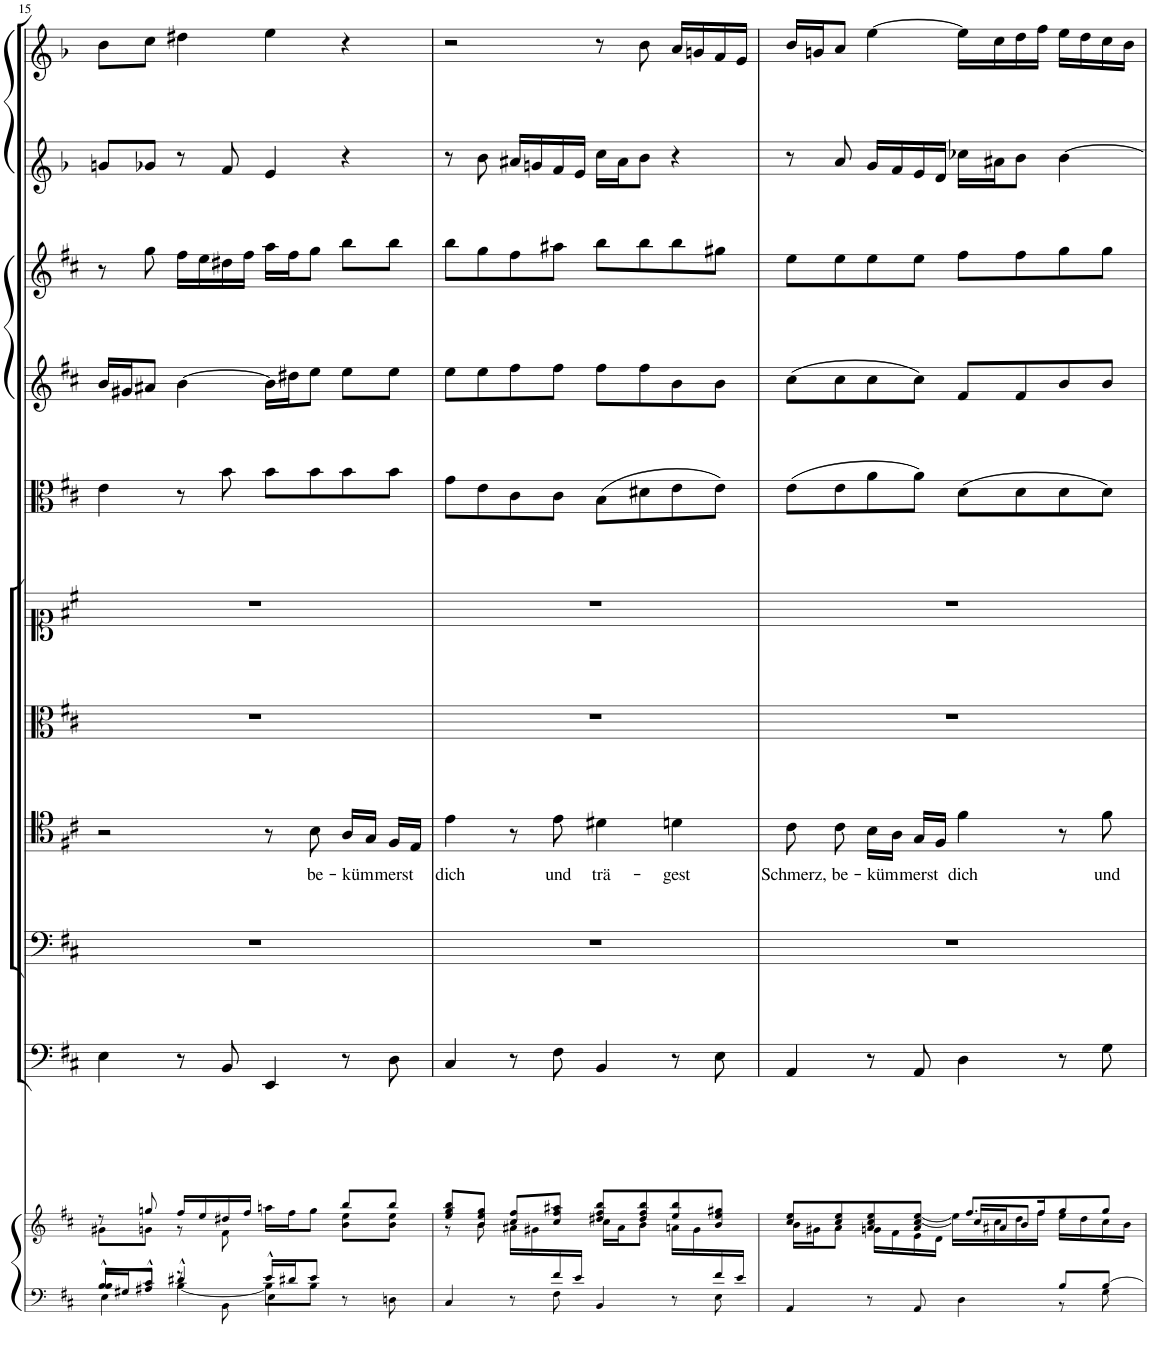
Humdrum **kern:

**kern	**kern	**kern	**kern	**kern	**text	**kern	**kern	**kern	**kern	**kern	**kern	**kern
*part11	*part11	*part10	*part9	*part8	*part8	*part7	*part6	*part5	*part4	*part3	*part2	*part1
*staff12	*staff11	*staff10	*staff9	*staff8	*staff8	*staff7	*staff6	*staff5	*staff4	*staff3	*staff2	*staff1
*I"Piano reduction	*	*I"Continuo	*I"Basso	*I"Tenore	*	*I"Alto	*I"Soprano	*I"Viola	*I"Violino II	*I"Violino I	*I"Oboe d'amore II	*I"Oboe d'amore I
*I'Pno	*	*	*	*	*	*	*	*I'Vla	*I'Vln	*I'Vln	*I'Ob	*I'Ob
!!LO:PB:g=z
*clefF4	*clefG2	*clefF4	*clefF4	*clefC4	*	*clefC3	*clefC1	*clefC3	*clefG2	*clefG2	*clefG1	*clefG1
*	*	*	*	*	*	*	*	*	*	*	*Trd2c3	*Trd2c3
*k[f#c#]	*k[f#c#]	*k[f#c#]	*k[f#c#]	*k[f#c#]	*	*k[f#c#]	*k[f#c#]	*k[f#c#]	*k[f#c#]	*k[f#c#]	*k[b-]	*k[b-]
*M4/4	*M4/4	*M4/4	*M4/4	*M4/4	*	*M4/4	*M4/4	*M4/4	*M4/4	*M4/4	*M4/4	*M4/4
*met(c)	*met(c)	*met(c)	*met(c)	*met(c)	*	*met(c)	*met(c)	*met(c)	*met(c)	*met(c)	*met(c)	*met(c)
=15	=15	=15	=15	=15	=15	=15	=15	=15	=15	=15	=15	=15
*^	*^	*	*	*	*	*	*	*	*	*	*	*
*	*^	*	*	*	*	*	*	*	*	*	*	*	*	*
8B^^/L	4E\	16B/LL	8r	8g#X\L	4E\	1r	2r	.	1r	1r	4e\	16b/LL	8r	8bn/L	8dd\L
.	.	16G#X/J	.	.	.	.	.	.	.	.	.	16g#X/J	.	.	.
8c#^^/J	.	8A#X/J	8ggn/	8gn\J	.	.	.	.	.	.	.	8a#X/J	8gg\	8b-X/J	8ee\J
4d#X^^/	8r	[4B\	16ff#/LL	8r	8r	.	.	.	.	.	8r	[4b\	16ff#\LL	8r	4ff#X\
.	.	.	16ee/	.	.	.	.	.	.	.	.	.	16ee\	.	.
.	8BB\	.	16dd#X/	8f#\	8BB/	.	.	.	.	.	8b\	.	16dd#X\	8a/	.
.	.	.	16ff#/JJ	.	.	.	.	.	.	.	.	.	16ff#\JJ	.	.
16e^^/LL	4E\	8B\L]	16aan\LL	4ryy	4EE/	.	8r	.	.	.	8b\L	16b\LL]	16aa\LL	4g/	4gg\
16d#X/J	.	.	16ff#\J	.	.	.	.	.	.	.	.	16dd#X\J	16ff#\J	.	.
!	!	!	!	!	!	!	!	!LO:LY:b	!	!	!	!	!	!	!
8e/J	.	8B\J	8gg\J	.	.	.	8B\	be-	.	.	8b\	8ee\J	8gg\J	.	.
!	!	!	!	!	!	!	!	!LO:LY:b	!	!	!	!	!	!	!
8r	8ryy	4ryy	8bb/L	8b\ 8ee\L	8r	.	16A/LL	-küm-	.	.	8b\	8ee\L	8bb\L	4r	4r
.	.	.	.	.	.	.	16G/JJ	.	.	.	.	.	.	.	.
!	!	!	!	!	!	!	!	!LO:LY:b	!	!	!	!	!	!	!
8ryy	8Dn\	.	8bb/J	8b\ 8ee\J	8D\	.	16F#/LL	-merst	.	.	8b\J	8ee\J	8bb\J	.	.
.	.	.	.	.	.	.	16E/JJ	.	.	.	.	.	.	.	.
*	*v	*v	*	*	*	*	*	*	*	*	*	*	*	*	*
=16	=16	=16	=16	=16	=16	=16	=16	=16	=16	=16	=16	=16	=16	=16
!	!	!	!	!	!	!	!LO:LY:b	!	!	!	!	!	!	!
4.ryy	4C#/	8ee/ 8gg/ 8bb/L	8r	4C#/	1r	4e\	dich	1r	1r	8g\L	8ee\L	8bb\L	8r	2r
.	.	8b/ 8ee/ 8gg/J	8b\	.	.	.	.	.	.	8e\	8ee\	8gg\	8dd\	.
.	8r	8cc#/ 8ff#/L	16a#X\LL	8r	.	8r	.	.	.	8c#\	8ff#\	8ff#\	16cc#X/LL	.
.	.	.	16g#X\	.	.	.	.	.	.	.	.	.	16bn/	.
!	!	!	!	!	!	!	!LO:LY:b	!	!	!	!	!	!	!
16f#/	8F#\	8cc#/ 8ff#/ 8aa#X/J	8ryy	8F#\	.	8e\	und	.	.	8c#\J	8ff#\J	8aa#X\J	16a/	.
16e/JJ	.	.	.	.	.	.	.	.	.	.	.	.	16g/JJ	.
!	!	!	!	!	!	!	!LO:LY:b	!	!	!	!	!	!	!
4.ryy	4BB/	8dd#X/ 8ff#/ 8bb/L	16cc#\LL	4BB/	.	4d#X\	trä-	.	.	(8B\L	8ff#\L	8bb\L	16ee\LL	8r
.	.	.	16a#\J	.	.	.	.	.	.	.	.	.	16cc#\J	.
.	.	8dd#/ 8ff#/ 8bb/	8b\J	.	.	.	.	.	.	8d#X\	8ff#\	8bb\	8dd\J	8dd\
!	!	!	!	!	!	!	!LO:LY:b	!	!	!	!	!	!	!
.	8r	8ee/ 8bb/	16an\LL	8r	.	4dn\	-gest	.	.	8e\	8b\	8bb\	4r	16cc/LL
.	.	.	16g#\	.	.	.	.	.	.	.	.	.	.	16bn/
16f#/	8E\	8b/ 8ee/ 8gg#X/J	8ryy	8E\	.	.	.	.	.	8e\J)	8b\J	8gg#X\J	.	16a/
16e/JJ	.	.	.	.	.	.	.	.	.	.	.	.	.	16g/JJ
=17	=17	=17	=17	=17	=17	=17	=17	=17	=17	=17	=17	=17	=17	=17
*	*	*	*^	*	*	*	*	*	*	*	*	*	*	*
!	!	!	!	!	!	!	!	!LO:LY:b	!	!	!	!	!	!	!
4AA/	2ryy	8cc#/ 8ee/L	16b\LL	2ryy	4AA/	1r	8c#\	Schmerz,	1r	1r	(8e\L	(8cc#\L	8ee\L	8r	16dd/LL
.	.	.	16g#X\J	.	.	.	.	.	.	.	.	.	.	.	16bn/J
!	!	!	!	!	!	!	!	!LO:LY:b	!	!	!	!	!	!	!
.	.	8cc#/ 8ee/	8a\J	.	.	.	8c#\	be-	.	.	8e\	8cc#\	8ee\	8cc/	8cc/J
!	!	!	!	!	!	!	!	!LO:LY:b	!	!	!	!	!	!	!
8r	.	8a/ 8cc#/ 8ee/	16gn\LL	.	8r	.	16B\LL	-küm-	.	.	8a\	8cc#\	8ee\	16b-/LL	[4gg\
.	.	.	16f#\	.	.	.	16A\JJ	.	.	.	.	.	.	16a/	.
!	!	!	!	!	!	!	!	!LO:LY:b	!	!	!	!	!	!	!
8AA/	.	8a/ [<8cc#/ [<8ee/J	16e\	.	8AA/	.	16G/LL	-merst	.	.	8a\J)	8cc#\J)	8ee\J	16g/	.
.	.	.	16d\JJ	.	.	.	16F#/JJ	.	.	.	.	.	.	16f/JJ	.
!	!	!	!	!	!	!	!	!LO:LY:b	!	!	!	!	!	!	!
4ryy	4D\	8.ff#/L	16ee\LL]	16cc#/LL]	4D\	.	4f#\	dich	.	.	(8d\L	8f#/L	8ff#\L	16ee-X\LL	16gg\LL]
.	.	.	16cc#\	16a#X/J	.	.	.	.	.	.	.	.	.	16cc#X\J	16ee\
.	.	.	16dd\	8b/J	.	.	.	.	.	.	8d\	8f#/	8ff#\	8dd\J	16ff\
.	.	16ff#/K	16ff#\JJ	.	.	.	.	.	.	.	.	.	.	.	16aa\JJ
8B/L	8r	8gg/	16ee\LL	4ryy	8r	.	8r	.	.	.	8d\	8b/	8gg\	[4dd\	16gg\LL
.	.	.	16dd\	.	.	.	.	.	.	.	.	.	.	.	16ff\
!	!	!	!	!	!	!	!	!LO:LY:b	!	!	!	!	!	!	!
[8B/J	8G\	8gg/J	16cc#\	.	8G\	.	8f#\	und	.	.	8d\J)	8b/J	8gg\J	.	16ee\
.	.	.	16b\JJ	.	.	.	.	.	.	.	.	.	.	.	16dd\JJ
*v	*v	*	*	*	*	*	*	*	*	*	*	*	*	*	*
*	*v	*v	*v	*	*	*	*	*	*	*	*	*	*	*
=	=	=	=	=	=	=	=	=	=	=	=	=
*-	*-	*-	*-	*-	*-	*-	*-	*-	*-	*-	*-	*-
